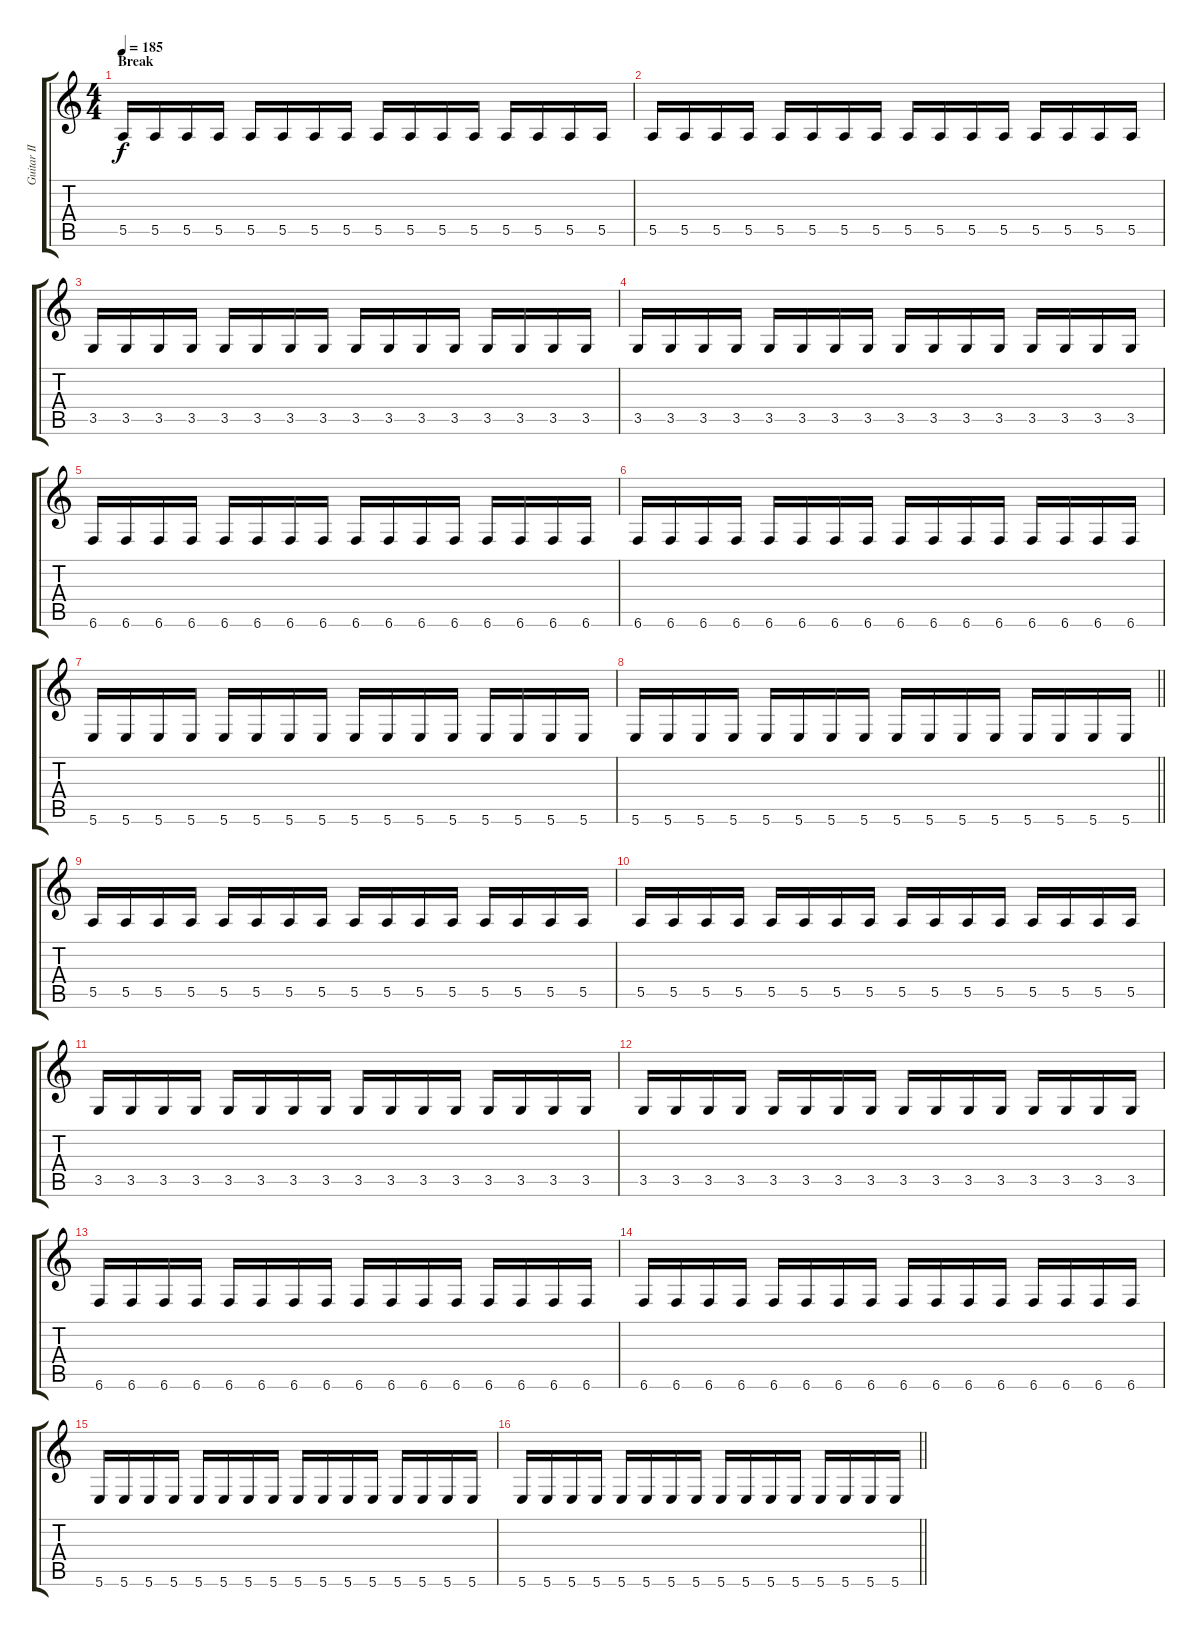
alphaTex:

\track ("Guitar II" "Guitar II") {instrument distortionguitar}
\staff {score tabs}
\tuning (B3 Gb3 D3 A2 E2 B1) {hide}
\ts (4 4)
\section ("" "Break")
\tempo 185
\clef g2
\ks c
5.5.16{dy f} 5.5.16 5.5.16 5.5.16 5.5.16 5.5.16 5.5.16 5.5.16 5.5.16 5.5.16 5.5.16 5.5.16 5.5.16 5.5.16 5.5.16 5.5.16 |
5.5.16 5.5.16 5.5.16 5.5.16 5.5.16 5.5.16 5.5.16 5.5.16 5.5.16 5.5.16 5.5.16 5.5.16 5.5.16 5.5.16 5.5.16 5.5.16 |
3.5.16 3.5.16 3.5.16 3.5.16 3.5.16 3.5.16 3.5.16 3.5.16 3.5.16 3.5.16 3.5.16 3.5.16 3.5.16 3.5.16 3.5.16 3.5.16 |
3.5.16 3.5.16 3.5.16 3.5.16 3.5.16 3.5.16 3.5.16 3.5.16 3.5.16 3.5.16 3.5.16 3.5.16 3.5.16 3.5.16 3.5.16 3.5.16 |
6.6.16 6.6.16 6.6.16 6.6.16 6.6.16 6.6.16 6.6.16 6.6.16 6.6.16 6.6.16 6.6.16 6.6.16 6.6.16 6.6.16 6.6.16 6.6.16 |
6.6.16 6.6.16 6.6.16 6.6.16 6.6.16 6.6.16 6.6.16 6.6.16 6.6.16 6.6.16 6.6.16 6.6.16 6.6.16 6.6.16 6.6.16 6.6.16 |
5.6.16 5.6.16 5.6.16 5.6.16 5.6.16 5.6.16 5.6.16 5.6.16 5.6.16 5.6.16 5.6.16 5.6.16 5.6.16 5.6.16 5.6.16 5.6.16 |
\barLineRight lightlight
5.6.16 5.6.16 5.6.16 5.6.16 5.6.16 5.6.16 5.6.16 5.6.16 5.6.16 5.6.16 5.6.16 5.6.16 5.6.16 5.6.16 5.6.16 5.6.16 |
\section ("" "")
5.5.16 5.5.16 5.5.16 5.5.16 5.5.16 5.5.16 5.5.16 5.5.16 5.5.16 5.5.16 5.5.16 5.5.16 5.5.16 5.5.16 5.5.16 5.5.16 |
5.5.16 5.5.16 5.5.16 5.5.16 5.5.16 5.5.16 5.5.16 5.5.16 5.5.16 5.5.16 5.5.16 5.5.16 5.5.16 5.5.16 5.5.16 5.5.16 |
3.5.16 3.5.16 3.5.16 3.5.16 3.5.16 3.5.16 3.5.16 3.5.16 3.5.16 3.5.16 3.5.16 3.5.16 3.5.16 3.5.16 3.5.16 3.5.16 |
3.5.16 3.5.16 3.5.16 3.5.16 3.5.16 3.5.16 3.5.16 3.5.16 3.5.16 3.5.16 3.5.16 3.5.16 3.5.16 3.5.16 3.5.16 3.5.16 |
6.6.16 6.6.16 6.6.16 6.6.16 6.6.16 6.6.16 6.6.16 6.6.16 6.6.16 6.6.16 6.6.16 6.6.16 6.6.16 6.6.16 6.6.16 6.6.16 |
6.6.16 6.6.16 6.6.16 6.6.16 6.6.16 6.6.16 6.6.16 6.6.16 6.6.16 6.6.16 6.6.16 6.6.16 6.6.16 6.6.16 6.6.16 6.6.16 |
5.6.16 5.6.16 5.6.16 5.6.16 5.6.16 5.6.16 5.6.16 5.6.16 5.6.16 5.6.16 5.6.16 5.6.16 5.6.16 5.6.16 5.6.16 5.6.16 |
\barLineRight lightlight
5.6.16 5.6.16 5.6.16 5.6.16 5.6.16 5.6.16 5.6.16 5.6.16 5.6.16 5.6.16 5.6.16 5.6.16 5.6.16 5.6.16 5.6.16 5.6.16
